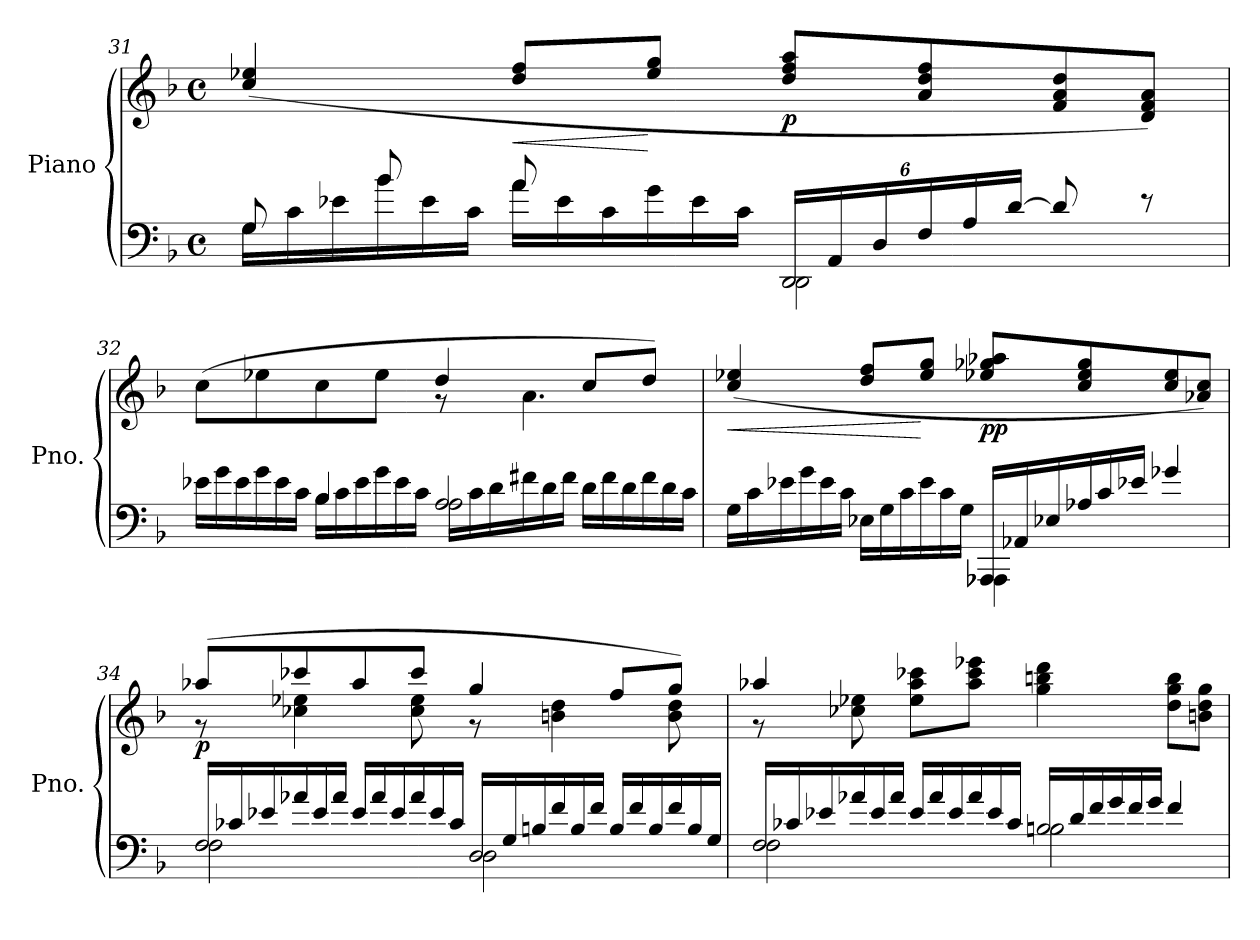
**kern	**kern	**dynam
*part1	*part1	*part1
*staff2	*staff1	*staff1/2
*I"Piano	*	*
*I'Pno.	*	*
!!LO:LB:g=z
*clefF4	*clefG2	*
*k[b-]	*k[b-]	*
*M4/4	*M4/4	*
*met(c)	*met(c)	*
=31	=31	=31
!LO:N:head=open	!	!
*^	*	*
*	*Xtuplet	*	*
!	!LO:N:head=open	!	!
8G/	24G\LL	(>4cc/ 4ee-X/	.
.	24c\	.	.
.	24e-X\	.	.
8b-/	24b-\	.	.
.	24e-\	.	.
.	24c\JJ	.	.
!	!	!	!LO:HP:b
8a/	24a\LL	8dd/ 8ff/L	<
.	24e-\	.	.
.	24c\	.	.
8ryy	24g\	8ee-/ 8gg/J	[
.	24e-\	.	.
.	24c\JJ	.	.
!LO:N:head=open	!	!	!LO:DY:b
24DD/LL	2DD\	8dd/ 8ff/ 8aa/L	p
24AA/	.	.	.
24D/	.	.	.
24F/	.	8a/ 8dd/ 8ff/	.
24A/	.	.	.
[24d/JJ	.	.	.
8d/]	.	8f/ 8a/ 8dd/	.
8r	.	8d/ 8f/ 8a/J)	.
=32	=32	=32	=32
*	*	*^	*
4ryy	24e-X\LL	(>8cc\L	2ryy	.
.	24g\	.	.	.
.	24e-\	.	.	.
.	24g\	8ee-X\	.	.
.	24e-\	.	.	.
.	24c\JJ	.	.	.
4B-/	24B-\LL	8cc\	.	.
.	24c\	.	.	.
.	24e-\	.	.	.
.	24g\	8ee-\J	.	.
.	24e-\	.	.	.
.	24c\JJ	.	.	.
!	!LO:N:head=open	!	!	!
2A/	24A\LL	4dd/	8r	.
.	24c\	.	.	.
.	24d\	.	.	.
.	24f#X\	.	4.a\	.
.	24d\	.	.	.
.	24f#\JJ	.	.	.
.	24d\LL	8cc/L	.	.
.	24f#\	.	.	.
.	24d\	.	.	.
.	24f#\	8dd/J)	.	.
.	24d\	.	.	.
.	24c\JJ	.	.	.
*	*	*v	*v	*
!!LO:PB:g=z
=33	=33	=33	=33
!	!	!	!LO:HP:b
24G\LL	2ryy	(>4cc/ 4ee-X/	<
24c\	.	.	.
24e-X\	.	.	.
24g\	.	.	.
24e-\	.	.	.
24c\JJ	.	.	.
24E-X\LL	.	8dd/ 8ff/L	.
24G\	.	.	.
24c\	.	.	.
24e-\	.	8ee-/ 8gg/J	[
24c\	.	.	.
24G\JJ	.	.	.
!	!LO:N:head=solid	!	!LO:DY:b
24AAA-X/LL	2AAA-\	8ee-X/ 8gg-X/ 8aa-X/L	pp
24AA-X/	.	.	.
24E-X/	.	.	.
24A-X/	.	8cc/ 8ee-/ 8gg-/	.
24c/	.	.	.
24e-X/JJ	.	.	.
4g-X/	.	8cc/ 8ee-/	.
.	.	8a-X/ 8cc/J)	.
=34	=34	=34	=34
!	!	!LO:TX:a:B:t=Poco mosso	!
!LO:N:head=open	!	!	!LO:DY:b
*	*	*^	*
24F/LL	2F\	(>8aa-X/L	8r	p
24c-X/	.	.	.	.
24e-X/	.	.	.	.
24a-X/	.	8ccc-X/	4cc-X\ 4ee-X\	.
24e-/	.	.	.	.
24a-/JJ	.	.	.	.
24e-/LL	.	8aa-/	.	.
24a-/	.	.	.	.
24e-/	.	.	.	.
24a-/	.	8ccc-/J	8cc-\ 8ee-\	.
24e-/	.	.	.	.
24c-/JJ	.	.	.	.
!LO:N:head=open	!	!	!	!
24D/LL	2D\	4gg/	8r	.
24G/	.	.	.	.
24Bn/	.	.	.	.
24f/	.	.	4bn\ 4dd\	.
24B/	.	.	.	.
24f/JJ	.	.	.	.
24B/LL	.	8ff/L	.	.
24f/	.	.	.	.
24B/	.	.	.	.
24f/	.	8gg/J)	8b\ 8dd\	.
24B/	.	.	.	.
24G/JJ	.	.	.	.
!!LO:LB:g=z	!!
=35	=35	=35	=35	=35
!LO:N:head=open	!	!	!	!
24F/LL	2F\	4aa-X/	8r	.
24c-X/	.	.	.	.
24e-X/	.	.	.	.
24a-X/	.	.	8cc-X\ 8ee-X\	.
24e-/	.	.	.	.
24a-/JJ	.	.	.	.
24e-/LL	.	8ee-\ 8aa-\ 8ccc-X\L	4ryy	.
24a-/	.	.	.	.
24e-/	.	.	.	.
24a-/	.	8aa-\ 8ccc-\ 8eee-X\J	.	.
24e-/	.	.	.	.
24c-/JJ	.	.	.	.
!LO:N:head=open	!	!	!	!
24Bn/LL	2B\	4gg\ 4bbn\ 4ddd\	2ryy	.
24d/	.	.	.	.
24f/	.	.	.	.
24g/	.	.	.	.
24f/	.	.	.	.
24g/JJ	.	.	.	.
4f/	.	8dd\ 8gg\ 8bb\L	.	.
.	.	8bn\ 8dd\ 8gg\J	.	.
*v	*v	*	*	*
*	*v	*v	*
=	=	=
*-	*-	*-
